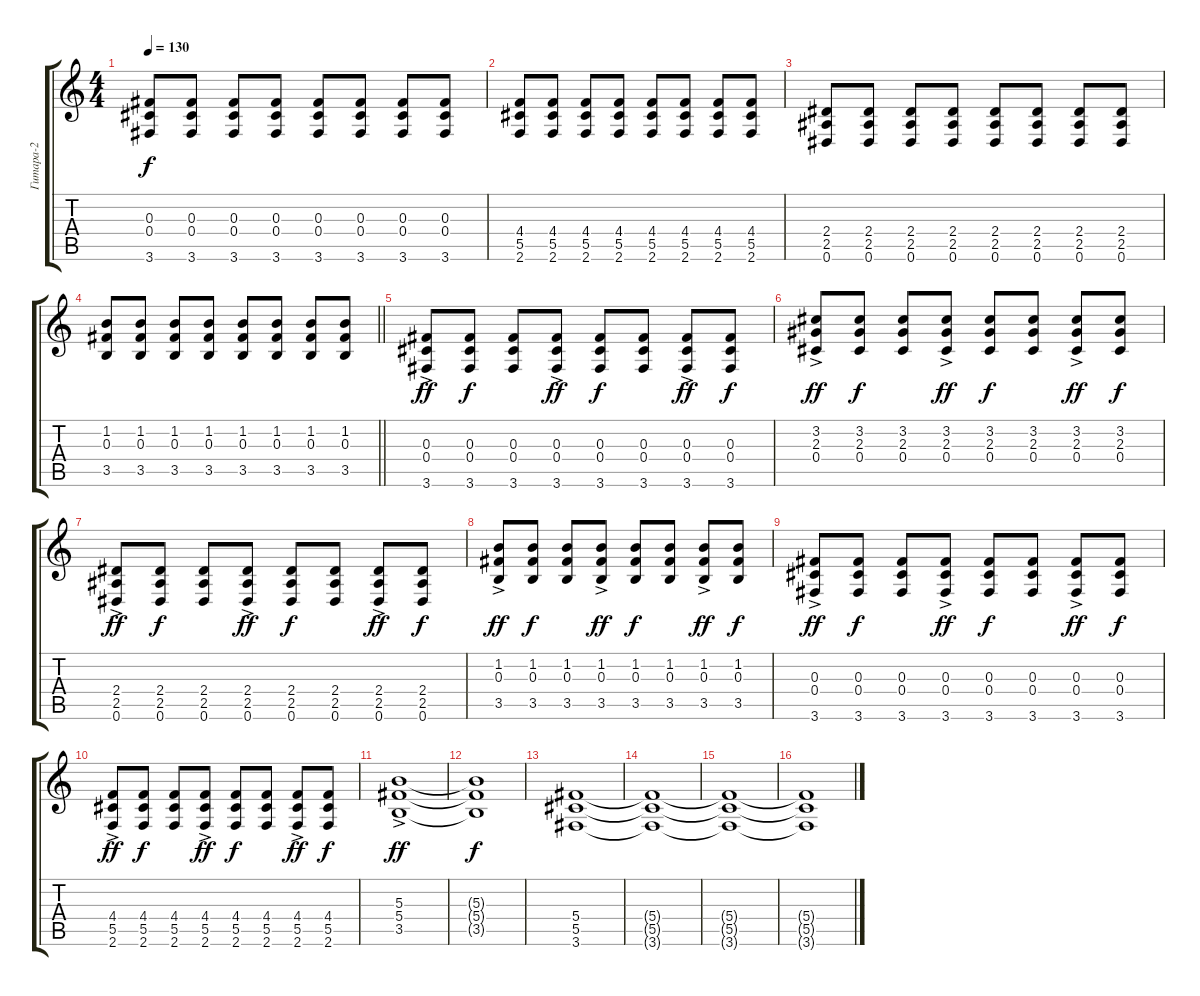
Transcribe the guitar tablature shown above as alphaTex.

\track ("Гитара-2" "Гитара-2") {instrument electricguitarclean}
\staff {score tabs}
\tuning (Eb4 Bb3 Gb3 Db3 Ab2 Eb2) {hide}
\ts (4 4)
\tempo 130
\clef g2
\ks c
(0.3 0.4 3.6).8{dy f} (0.3 0.4 3.6).8 (0.3 0.4 3.6).8 (0.3 0.4 3.6).8 (0.3 0.4 3.6).8 (0.3 0.4 3.6).8 (0.3 0.4 3.6).8 (0.3 0.4 3.6).8 |
(4.4 5.5 2.6).8 (4.4 5.5 2.6).8 (4.4 5.5 2.6).8 (4.4 5.5 2.6).8 (4.4 5.5 2.6).8 (4.4 5.5 2.6).8 (4.4 5.5 2.6).8 (4.4 5.5 2.6).8 |
(2.4 2.5 0.6).8 (2.4 2.5 0.6).8 (2.4 2.5 0.6).8 (2.4 2.5 0.6).8 (2.4 2.5 0.6).8 (2.4 2.5 0.6).8 (2.4 2.5 0.6).8 (2.4 2.5 0.6).8 |
\barLineRight lightlight
(1.2 0.3 3.5).8 (1.2 0.3 3.5).8 (1.2 0.3 3.5).8 (1.2 0.3 3.5).8 (1.2 0.3 3.5).8 (1.2 0.3 3.5).8 (1.2 0.3 3.5).8 (1.2 0.3 3.5).8 |
(0.3{ac} 0.4{ac} 3.6{ac}).8{dy ff} (0.3 0.4 3.6).8{dy f} (0.3 0.4 3.6).8 (0.3{ac} 0.4{ac} 3.6{ac}).8{dy ff} (0.3 0.4 3.6).8{dy f} (0.3 0.4 3.6).8 (0.3{ac} 0.4{ac} 3.6{ac}).8{dy ff} (0.3 0.4 3.6).8{dy f} |
(3.2{ac} 2.3{ac} 0.4{ac}).8{dy ff} (3.2 2.3 0.4).8{dy f} (3.2 2.3 0.4).8 (3.2{ac} 2.3{ac} 0.4{ac}).8{dy ff} (3.2 2.3 0.4).8{dy f} (3.2 2.3 0.4).8 (3.2{ac} 2.3{ac} 0.4{ac}).8{dy ff} (3.2 2.3 0.4).8{dy f} |
(2.4{ac} 2.5{ac} 0.6{ac}).8{dy ff} (2.4 2.5 0.6).8{dy f} (2.4 2.5 0.6).8 (2.4{ac} 2.5{ac} 0.6{ac}).8{dy ff} (2.4 2.5 0.6).8{dy f} (2.4 2.5 0.6).8 (2.4{ac} 2.5{ac} 0.6{ac}).8{dy ff} (2.4 2.5 0.6).8{dy f} |
(1.2{ac} 0.3{ac} 3.5{ac}).8{dy ff} (1.2 0.3 3.5).8{dy f} (1.2 0.3 3.5).8 (1.2{ac} 0.3{ac} 3.5{ac}).8{dy ff} (1.2 0.3 3.5).8{dy f} (1.2 0.3 3.5).8 (1.2{ac} 0.3{ac} 3.5{ac}).8{dy ff} (1.2 0.3 3.5).8{dy f} |
(0.3{ac} 0.4{ac} 3.6{ac}).8{dy ff} (0.3 0.4 3.6).8{dy f} (0.3 0.4 3.6).8 (0.3{ac} 0.4{ac} 3.6{ac}).8{dy ff} (0.3 0.4 3.6).8{dy f} (0.3 0.4 3.6).8 (0.3{ac} 0.4{ac} 3.6{ac}).8{dy ff} (0.3 0.4 3.6).8{dy f} |
(4.4{ac} 5.5{ac} 2.6{ac}).8{dy ff} (4.4 5.5 2.6).8{dy f} (4.4 5.5 2.6).8 (4.4{ac} 5.5{ac} 2.6{ac}).8{dy ff} (4.4 5.5 2.6).8{dy f} (4.4 5.5 2.6).8 (4.4{ac} 5.5{ac} 2.6{ac}).8{dy ff} (4.4 5.5 2.6).8{dy f} |
(5.3{ac} 5.4{ac} 3.5{ac}).1{dy ff} |
(5.3{t} 5.4{t} 3.5{t}).1{dy f} |
(5.4 5.5 3.6).1 |
(5.4{t} 5.5{t} 3.6{t}).1 |
(5.4{t} 5.5{t} 3.6{t}).1 |
(5.4{t} 5.5{t} 3.6{t}).1
